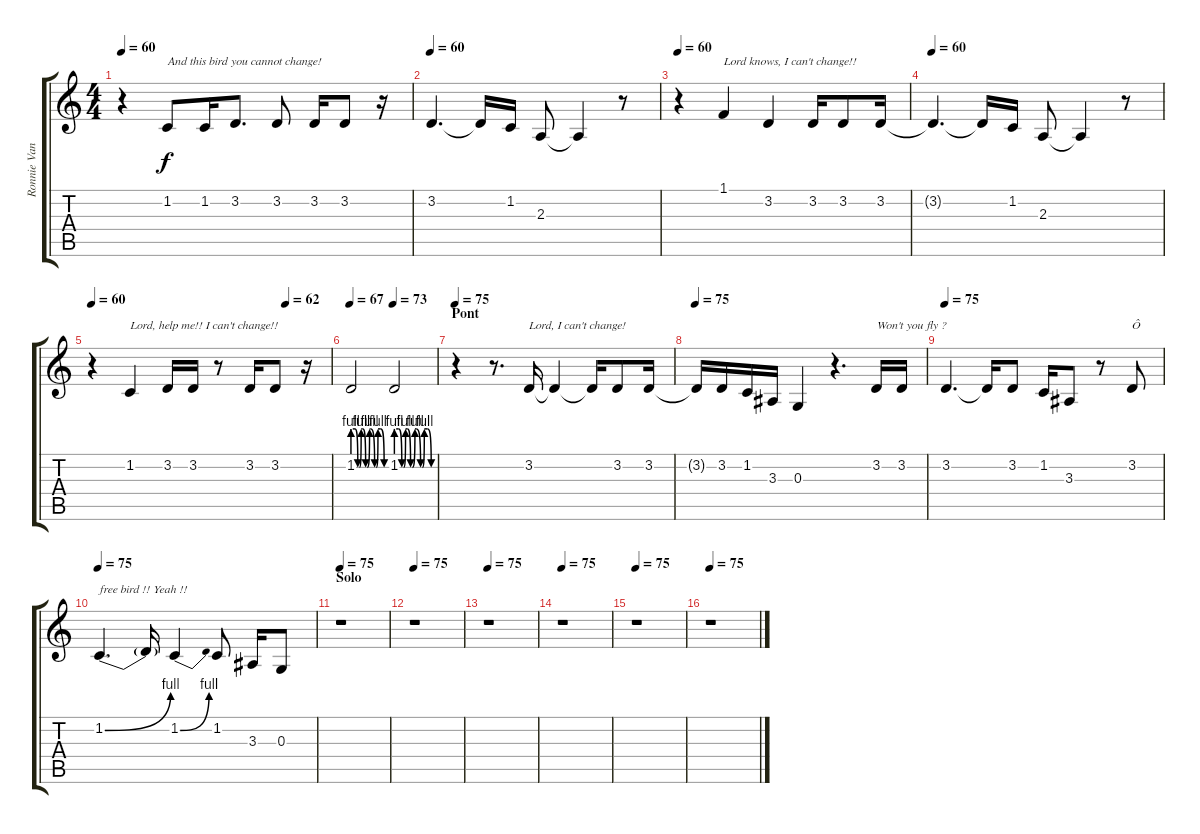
\track ("Ronnie Van Zant (vocal)" "Ronnie Van") {instrument lead2sawtooth}
\staff {score tabs}
\tuning (E4 B3 G3 D3 A2 E2) {hide}
\ts (4 4)
\tempo 60
\clef g2
\ks c
r.4{dy f} 1.2.8{txt "And this bird you cannot change!"} 1.2.16 3.2.8{d} 3.2.8 3.2.16 3.2.8 r.16 |
\tempo 60
3.2.4{d} 3.2{t}.16 1.2.16 2.3.8 2.3{t}.4 r.8 |
\tempo 60
r.4 1.1.4{txt "Lord knows, I can't change!!"} 3.2.4 3.2.16 3.2.8 3.2.16 |
\tempo 60
3.2{t}.4{d} 3.2{t}.16 1.2.16 2.3.8 2.3{t}.4 r.8 |
\tempo 60
\tempo (62 0.8125)
r.4 1.2.4{txt "Lord, help me!! I can't change!!"} 3.2.16 3.2.16 r.8 3.2.16 3.2.8 r.16 |
\tempo 67
\tempo (73 0.5)
1.2{be (custom 0 4 4 4 9 0 12 0 15 4 18 4 23 0 26 0 30 4 32 4 39 0 42 0 45 4 50 4 56 0 60 0)}.2 1.2{be (custom 0 4 4 4 9 0 12 0 15 4 18 4 23 0 26 0 30 4 32 4 39 0 42 0 45 4 50 4 56 0 60 0)}.2 |
\section ("" "Pont")
\tempo 75
r.4 r.8{d} 3.2.16{txt "Lord, I can't change!"} 3.2{t}.4 3.2{t}.16 3.2.8 3.2.16 |
\tempo 75
3.2{t}.16 3.2.16 1.2.16 3.3.16 0.3.4 r.4{d} 3.2.16{txt "Won't you fly ?"} 3.2.16 |
\tempo 75
3.2.4{d} 3.2{t}.16 3.2.8 1.2.16 3.3.8 r.8 3.2.8{txt "Ô"} |
\tempo 75
1.2{be (bend 0 0 60 4)}.4{d txt "free bird !! Yeah !!"} 1.2{t}.16 1.2{be (bend 0 0 60 4)}.4 1.2.8 3.3.16 0.3.8 |
\section ("" "Solo")
\tempo 75
r.1 |
\tempo 75
r.1 |
\tempo 75
r.1 |
\tempo 75
r.1 |
\tempo 75
r.1 |
\tempo 75
r.1
